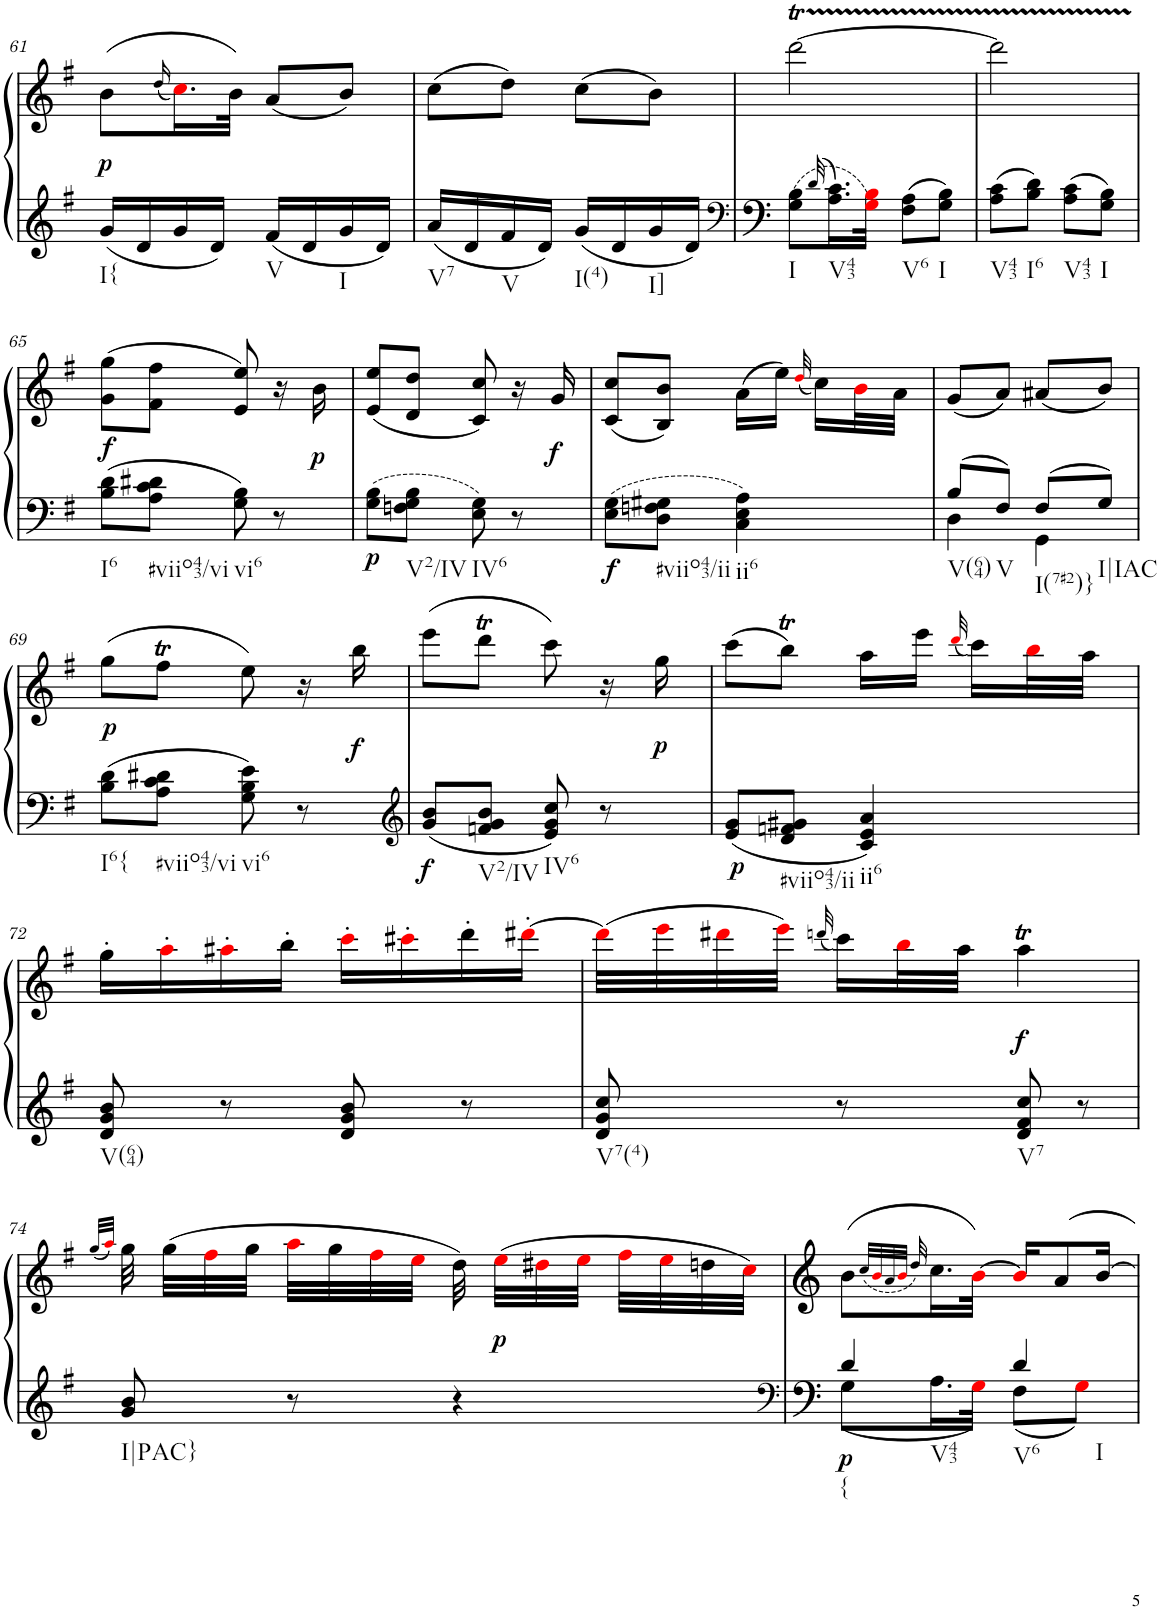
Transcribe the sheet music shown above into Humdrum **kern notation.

**kern	**kern	**dynam
*part1	*part1	*part1
*staff2	*staff1	*staff1/2
*I"Klavier linke Hand	*	*
!!LO:PB:g=z
*clefG2	*clefG2	*
*k[f#]	*k[f#]	*
*M2/4	*M2/4	*
=61	=61	=61
!LO:TX:b:t=I{	!	!
!	!	!LO:DY:b
16g/LL	(8b\L	p
16d/	.	.
.	(16qdd/	.
16g/	16.cci\L)	.
16d/JJ	.	.
.	32b\JJk)	.
!LO:TX:b:t=V	!	!
16f#/LL	(8a/L	.
16d/	.	.
!LO:TX:b:t=I	!	!
16g/	8b/J)	.
16d/JJ	.	.
=62	=62	=62
!LO:TX:b:t=V7	!	!
16a/LL	(8cc\L	.
16d/	.	.
!LO:TX:b:t=V	!	!
16f#/	8dd\J)	.
16d/JJ	.	.
!LO:TX:b:t=I(4)	!	!
16g/LL	(8cc\L	.
16d/	.	.
!LO:TX:b:t=I]	!	!
16g/	8b\J)	.
16d/JJ	.	.
=63	=63	=63
*clefF4	*	*
!LO:TX:b:t=I	!	!
8G\ 8B\L	[2dddT\	.
32qd/	.	.
!LO:TX:b:t=V43	!	!
16.A\ 16.c\L	.	.
32Gi\ 32Bi\JJk	.	.
!LO:TX:b:t=V6	!	!
8F#\ 8A\L	.	.
!LO:TX:b:t=I	!	!
8G\ 8B\J	.	.
=64	=64	=64
!LO:TX:b:t=V43	!	!
8A\ 8c\L	2dddTTT\]	.
!LO:TX:b:t=I6	!	!
8B\ 8d\J	.	.
!LO:TX:b:t=V43	!	!
8A\ 8c\L	.	.
!LO:TX:b:t=I	!	!
8G\ 8B\J	.	.
!!LO:LB:g=z
=65	=65	=65
!LO:TX:b:t=I6	!	!
!	!	!LO:DY:a=2
8B\ 8d\L	(8g\ 8gg\L	f
!LO:TX:b:t=#viio43/vi	!	!
8A\ 8c\ 8d#X\J	8f#\ 8ff#\J	.
!LO:TX:b:t=vi6	!	!
8G\ 8B\	8e/ 8ee/)	.
8r	16r	.
!	!	!LO:DY:b
.	16b\	p
=66	=66	=66
!	!	!LO:DY:b=2
8G\ 8B\L	(8e/ 8ee/L	p
!LO:TX:b:t=V2/IV	!	!
8Fn\ 8G\ 8B\J	8d/ 8dd/J	.
!LO:TX:b:t=IV6	!	!
8E\ 8G\	8c/ 8cc/)	.
8r	16r	.
!	!	!LO:DY:b
.	16g/	f
=67	=67	=67
!	!	!LO:DY:b=2
8E\ 8G\L	(8c/ 8cc/L	f
!LO:TX:b:t=#viio43/ii	!	!
8D\ 8Fn\ 8G#X\J	8B/ 8b/J)	.
!LO:TX:b:t=ii6	!	!
4C\ 4E\ 4A\	(16a\LL	.
.	16ee\JJ)	.
.	(32qddi/	.
.	16cc\LL)	.
.	32bi\L	.
.	32a\JJJ	.
=68	=68	=68
*^	*	*
!LO:TX:b:t=V(64)	!	!	!
8B/L	4D\	(8g/L	.
!LO:TX:b:t=V	!	!	!
8F#/J	.	8a/J)	.
!LO:TX:b:t=I(7#2)}	!	!	!
8F#/L	4GG\	(8a#X/L	.
!LO:TX:b:t=I|IAC	!	!	!
8G/J	.	8b/J)	.
*v	*v	*	*
!!LO:LB:g=z
=69	=69	=69
!LO:TX:b:t=I6{	!	!
!	!	!LO:DY:b
8B\ 8d\L	(8gg\L	p
!LO:TX:b:t=#viio43/vi	!	!
8A\ 8c\ 8d#X\J	8ff#t\J	.
!LO:TX:b:t=vi6	!	!
8G\ 8B\ 8e\	8ee\)	.
8r	16r	.
!	!	!LO:DY:b
.	16bb\	f
=70	=70	=70
*clefG2	*	*
!	!	!LO:DY:b=2
8g/ 8b/L	(8eee\L	f
!LO:TX:b:t=V2/IV	!	!
8fn/ 8g/ 8b/J	8dddT\J	.
!LO:TX:b:t=IV6	!	!
8e/ 8g/ 8cc/	8ccc\)	.
8r	16r	.
!	!	!LO:DY:b
.	16gg\	p
=71	=71	=71
!	!	!LO:DY:b=2
8e/ 8g/L	(8ccc\L	p
!LO:TX:b:t=#viio43/ii	!	!
8d/ 8fn/ 8g#X/J	8bbt\J)	.
!LO:TX:b:t=ii6	!	!
4c/ 4e/ 4a/	16aa\LL	.
.	16eee\JJ	.
.	(32qdddi/	.
.	16ccc\LL)	.
.	32bbi\L	.
.	32aa\JJJ	.
!!LO:LB:g=z
=72	=72	=72
!LO:TX:b:t=V(64)	!	!
8d/ 8g/ 8b/	16gg'\LL	.
.	16aa'i\	.
8r	16aa#X'i\	.
.	16bb'\JJ	.
8d/ 8g/ 8b/	16ccc'i\LL	.
.	16ccc#X'i\	.
8r	16ddd'\	.
.	[16ddd#X'i\JJ	.
=73	=73	=73
!LO:TX:b:t=V7(4)	!	!
8d/ 8g/ 8cc/	(32ddd#i\LLL]	.
.	32eeei\	.
.	32ddd#Xi\	.
.	32eeei\JJJ)	.
.	(32qdddn/	.
8r	16ccc\LL)	.
.	32bbi\L	.
.	32aa\JJJ	.
!LO:TX:b:t=V7	!	!
!	!	!LO:DY:b
8d/ 8f#/ 8cc/	4aaT\	f
8r	.	.
!!LO:LB:g=z
=74	=74	=74
.	(32qgg/LLL	.
.	32qaai/JJJ)	.
!LO:TX:b:t=I|PAC}	!	!
8g/ 8b/	32gg\	.
.	(32gg\LLL	.
.	32ff#i\	.
.	32gg\JJJ	.
8r	32aai\LLL	.
.	32gg\	.
.	32ff#i\	.
.	32eei\JJJ	.
4r	32dd\)	.
!	!	!LO:DY:b
.	(32eei\LLL	p
.	32dd#Xi\	.
.	32eei\JJJ	.
.	32ff#i\LLL	.
.	32eei\	.
.	32ddn\	.
.	32cci\JJJ)	.
=75	=75	=75
*clefF4	*	*
*^	*	*
!LO:TX:b:t={	!	!	!
!LO:TX:b:t=V43	!	!	!
!	!	!	!LO:DY:b=2
4d/	8G\L	(8b\L	p
.	.	(32qcc/LLL	.
.	.	32qbi/	.
.	.	32qa/	.
.	.	32qbi/JJJ	.
.	.	32qdd/)	.
.	16.A\L	16.cc\L	.
.	32Gi\JJk	[32bi\JJk)	.
!LO:TX:b:t=V6	!	!	!
!LO:TX:b:t=I	!	!	!
4d/	8F#\L	16bi/KL]	.
.	.	8a/	.
.	8Gi\J	.	.
.	.	[16b/Jk	.
*v	*v	*	*
=	=	=
*-	*-	*-
